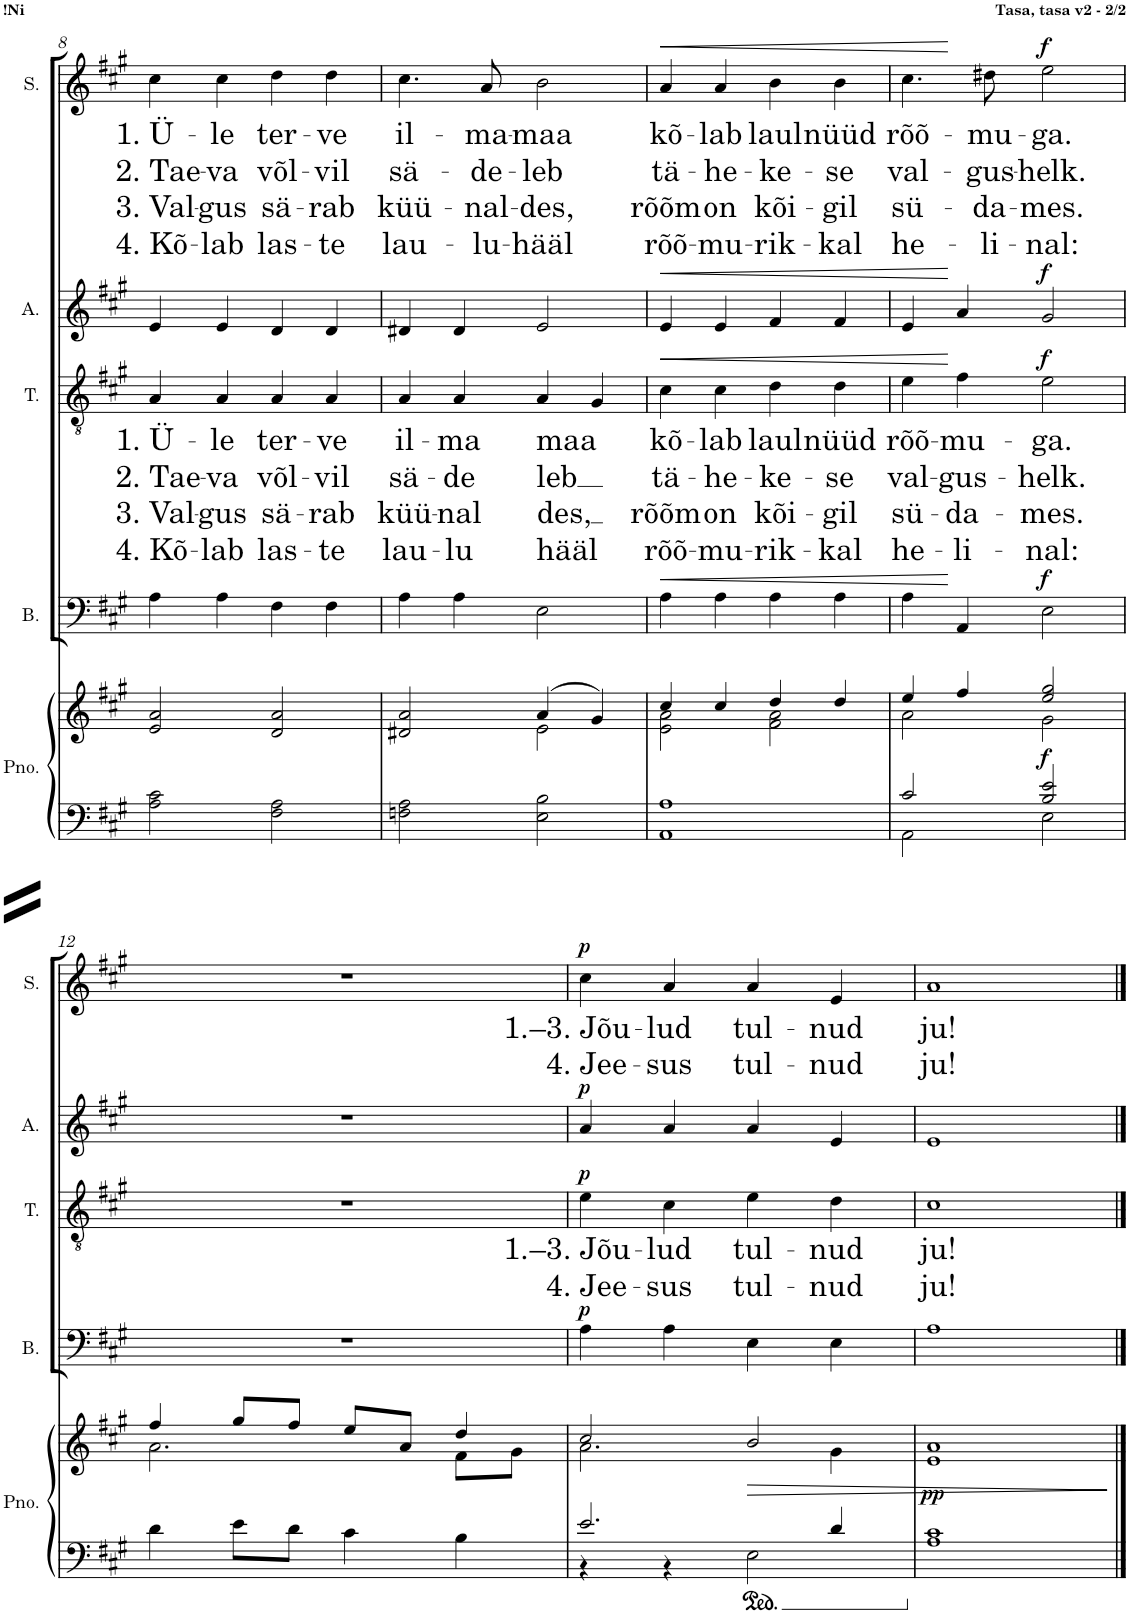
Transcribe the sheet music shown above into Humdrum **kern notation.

**kern	**kern	**dynam	**kern	**text	**text	**text	**text	**dynam	**kern	**text	**text	**text	**text	**dynam	**kern	**text	**text	**text	**text	**dynam	**kern	**text	**text	**text	**text	**dynam
*part5	*part5	*part5	*part4	*part4	*part4	*part4	*part4	*part4	*part3	*part3	*part3	*part3	*part3	*part3	*part2	*part2	*part2	*part2	*part2	*part2	*part1	*part1	*part1	*part1	*part1	*part1
*staff6	*staff5	*staff5/6	*staff4	*staff4	*staff4	*staff4	*staff4	*staff4	*staff3	*staff3	*staff3	*staff3	*staff3	*staff3	*staff2	*staff2	*staff2	*staff2	*staff2	*staff2	*staff1	*staff1	*staff1	*staff1	*staff1	*staff1
*I"Piano	*	*	*I"Bass	*	*	*	*	*	*I"Tenor	*	*	*	*	*	*I"Alto	*	*	*	*	*	*I"Soprano	*	*	*	*	*
*I'Pno.	*	*	*I'B.	*	*	*	*	*	*I'T.	*	*	*	*	*	*I'A.	*	*	*	*	*	*I'S.	*	*	*	*	*
!!LO:PB:g=z
*clefF4	*clefG2	*	*clefF4	*	*	*	*	*	*clefGv2	*	*	*	*	*	*clefG2	*	*	*	*	*	*clefG2	*	*	*	*	*
*k[f#c#g#]	*k[f#c#g#]	*	*k[f#c#g#]	*	*	*	*	*	*k[f#c#g#]	*	*	*	*	*	*k[f#c#g#]	*	*	*	*	*	*k[f#c#g#]	*	*	*	*	*
*M2/2	*M2/2	*	*M2/2	*	*	*	*	*	*M2/2	*	*	*	*	*	*M2/2	*	*	*	*	*	*M2/2	*	*	*	*	*
=8	=8	=8	=8	=8	=8	=8	=8	=8	=8	=8	=8	=8	=8	=8	=8	=8	=8	=8	=8	=8	=8	=8	=8	=8	=8	=8
!	!	!	!	!LO:LY:b	!LO:LY:b	!LO:LY:b	!LO:LY:b	!	!	!LO:LY:b	!LO:LY:b	!LO:LY:b	!LO:LY:b	!	!	!LO:LY:b	!LO:LY:b	!LO:LY:b	!LO:LY:b	!	!	!LO:LY:b	!LO:LY:b	!LO:LY:b	!LO:LY:b	!
2A\ 2c#\	2e/ 2a/	.	4A\	1. Ü-	2. Tae-	3. Val-	4. Kõ-	.	4A/	1. Ü-	2. Tae-	3. Val-	4. Kõ-	.	4e/	1. Ü-	2. Tae-	3. Val-	4. Kõ-	.	4cc#\	1. Ü-	2. Tae-	3. Val-	4. Kõ-	.
!	!	!	!	!LO:LY:b	!LO:LY:b	!LO:LY:b	!LO:LY:b	!	!	!LO:LY:b	!LO:LY:b	!LO:LY:b	!LO:LY:b	!	!	!LO:LY:b	!LO:LY:b	!LO:LY:b	!LO:LY:b	!	!	!LO:LY:b	!LO:LY:b	!LO:LY:b	!LO:LY:b	!
.	.	.	4A\	-le	-va	-gus	-lab	.	4A/	-le	-va	-gus	-lab	.	4e/	-le	-va	-gus	-lab	.	4cc#\	-le	-va	-gus	-lab	.
!	!	!	!	!LO:LY:b	!LO:LY:b	!LO:LY:b	!LO:LY:b	!	!	!LO:LY:b	!LO:LY:b	!LO:LY:b	!LO:LY:b	!	!	!LO:LY:b	!LO:LY:b	!LO:LY:b	!LO:LY:b	!	!	!LO:LY:b	!LO:LY:b	!LO:LY:b	!LO:LY:b	!
2F#\ 2A\	2d/ 2a/	.	4F#\	ter-	võl-	sä-	las-	.	4A/	ter-	võl-	sä-	las-	.	4d/	ter-	võl-	sä-	las-	.	4dd\	ter-	võl-	sä-	las-	.
!	!	!	!	!LO:LY:b	!LO:LY:b	!LO:LY:b	!LO:LY:b	!	!	!LO:LY:b	!LO:LY:b	!LO:LY:b	!LO:LY:b	!	!	!LO:LY:b	!LO:LY:b	!LO:LY:b	!LO:LY:b	!	!	!LO:LY:b	!LO:LY:b	!LO:LY:b	!LO:LY:b	!
.	.	.	4F#\	-ve	-vil	-rab	-te	.	4A/	-ve	-vil	-rab	-te	.	4d/	-ve	-vil	-rab	-te	.	4dd\	-ve	-vil	-rab	-te	.
=9	=9	=9	=9	=9	=9	=9	=9	=9	=9	=9	=9	=9	=9	=9	=9	=9	=9	=9	=9	=9	=9	=9	=9	=9	=9	=9
*	*^	*	*	*	*	*	*	*	*	*	*	*	*	*	*	*	*	*	*	*	*	*	*	*	*	*
!	!	!	!	!	!LO:LY:b	!LO:LY:b	!LO:LY:b	!LO:LY:b	!	!	!LO:LY:b	!LO:LY:b	!LO:LY:b	!LO:LY:b	!	!	!LO:LY:b	!LO:LY:b	!LO:LY:b	!LO:LY:b	!	!	!LO:LY:b	!LO:LY:b	!LO:LY:b	!LO:LY:b	!
2Fn\ 2A\	2d#X/ 2a/	2ryy	.	4A\	il-	sä-	küü-	lau-	.	4A/	il-	sä-	küü-	lau-	.	4d#X/	il-	sä-	küü-	lau-	.	4.cc#\	il-	sä-	küü-	lau-	.
!	!	!	!	!	!LO:LY:b	!LO:LY:b	!LO:LY:b	!LO:LY:b	!	!	!LO:LY:b	!LO:LY:b	!LO:LY:b	!LO:LY:b	!	!	!LO:LY:b	!LO:LY:b	!LO:LY:b	!LO:LY:b	!	!	!	!	!	!	!
.	.	.	.	4A\	-ma-	-de-	-nal-	-lu-	.	4A/	-ma	-de	-nal	-lu	.	4d#/	-ma-	-de-	-nal-	-lu-	.	.	.	.	.	.	.
!	!	!	!	!	!	!	!	!	!	!	!	!	!	!	!	!	!	!	!	!	!	!	!LO:LY:b	!LO:LY:b	!LO:LY:b	!LO:LY:b	!
.	.	.	.	.	.	.	.	.	.	.	.	.	.	.	.	.	.	.	.	.	.	8a/	-ma-	-de-	-nal-	-lu-	.
!	!	!	!	!	!LO:LY:b	!LO:LY:b	!LO:LY:b	!LO:LY:b	!	!	!LO:LY:b	!LO:LY:b	!LO:LY:b	!LO:LY:b	!	!	!LO:LY:b	!LO:LY:b	!LO:LY:b	!LO:LY:b	!	!	!LO:LY:b	!LO:LY:b	!LO:LY:b	!LO:LY:b	!
2E\ 2B\	(4a/	2e\	.	2E\	-maa	-leb	-des,	-hääl	.	4A/	-maa	-leb	-des,	-hääl	.	2e/	-maa	-leb	-des,	-hääl	.	2b\	-maa	-leb	-des,	-hääl	.
.	4g#/)	.	.	.	.	.	.	.	.	4G#/	.	.	.	.	.	.	.	.	.	.	.	.	.	.	.	.	.
=10	=10	=10	=10	=10	=10	=10	=10	=10	=10	=10	=10	=10	=10	=10	=10	=10	=10	=10	=10	=10	=10	=10	=10	=10	=10	=10	=10
*^	*	*	*	*	*	*	*	*	*	*	*	*	*	*	*	*	*	*	*	*	*	*	*	*	*	*	*
!	!	!	!	!	!	!LO:LY:b	!LO:LY:b	!LO:LY:b	!LO:LY:b	!LO:HP:b	!	!LO:LY:b	!LO:LY:b	!LO:LY:b	!LO:LY:b	!LO:HP:b	!	!LO:LY:b	!LO:LY:b	!LO:LY:b	!LO:LY:b	!LO:HP:b	!	!LO:LY:b	!LO:LY:b	!LO:LY:b	!LO:LY:b	!LO:HP:b
1A	1AA	4cc#/	2e\ 2a\	.	4A\	kõ-	tä-	rõõm	rõõ-	<	4c#\	kõ-	tä-	rõõm	rõõ-	<	4e/	kõ-	tä-	rõõm	rõõ-	<	4a/	kõ-	tä-	rõõm	rõõ-	<
!	!	!	!	!	!	!LO:LY:b	!LO:LY:b	!LO:LY:b	!LO:LY:b	!	!	!LO:LY:b	!LO:LY:b	!LO:LY:b	!LO:LY:b	!	!	!LO:LY:b	!LO:LY:b	!LO:LY:b	!LO:LY:b	!	!	!LO:LY:b	!LO:LY:b	!LO:LY:b	!LO:LY:b	!
.	.	4cc#/	.	.	4A\	-lab	-he-	on	-mu-	.	4c#\	-lab	-he-	on	-mu-	.	4e/	-lab	-he-	on	-mu-	.	4a/	-lab	-he-	on	-mu-	.
!	!	!	!	!	!	!LO:LY:b	!LO:LY:b	!LO:LY:b	!LO:LY:b	!	!	!LO:LY:b	!LO:LY:b	!LO:LY:b	!LO:LY:b	!	!	!LO:LY:b	!LO:LY:b	!LO:LY:b	!LO:LY:b	!	!	!LO:LY:b	!LO:LY:b	!LO:LY:b	!LO:LY:b	!
.	.	4dd/	2f#\ 2a\	.	4A\	laul	-ke-	kõi-	-rik-	.	4d\	laul	-ke-	kõi-	-rik-	.	4f#/	laul	-ke-	kõi-	-rik-	.	4b\	laul	-ke-	kõi-	-rik-	.
!	!	!	!	!	!	!LO:LY:b	!LO:LY:b	!LO:LY:b	!LO:LY:b	!	!	!LO:LY:b	!LO:LY:b	!LO:LY:b	!LO:LY:b	!	!	!LO:LY:b	!LO:LY:b	!LO:LY:b	!LO:LY:b	!	!	!LO:LY:b	!LO:LY:b	!LO:LY:b	!LO:LY:b	!
.	.	4dd/	.	.	4A\	nüüd	-se	-gil	-kal	.	4d\	nüüd	-se	-gil	-kal	.	4f#/	nüüd	-se	-gil	-kal	.	4b\	nüüd	-se	-gil	-kal	.
=11	=11	=11	=11	=11	=11	=11	=11	=11	=11	=11	=11	=11	=11	=11	=11	=11	=11	=11	=11	=11	=11	=11	=11	=11	=11	=11	=11	=11
!	!	!	!	!	!	!LO:LY:b	!LO:LY:b	!LO:LY:b	!LO:LY:b	!	!	!LO:LY:b	!LO:LY:b	!LO:LY:b	!LO:LY:b	!	!	!LO:LY:b	!LO:LY:b	!LO:LY:b	!LO:LY:b	!	!	!LO:LY:b	!LO:LY:b	!LO:LY:b	!LO:LY:b	!
2c#/	2AA\	4ee/	2a\	.	4A\	rõõ-	val-	sü-	he-	.	4e\	rõõ-	val-	sü-	he-	.	4e/	rõõ-	val-	sü-	he-	.	4.cc#\	rõõ-	val-	sü-	he-	.
!	!	!	!	!	!	!LO:LY:b	!LO:LY:b	!LO:LY:b	!LO:LY:b	!	!	!LO:LY:b	!LO:LY:b	!LO:LY:b	!LO:LY:b	!	!	!LO:LY:b	!LO:LY:b	!LO:LY:b	!LO:LY:b	!	!	!	!	!	!	!
.	.	4ff#/	.	.	4AA/	-mu-	-gus-	-da-	-li-	[	4f#\	-mu-	-gus-	-da-	-li-	[	4a/	-mu-	-gus-	-da-	-li-	[	.	.	.	.	.	.
!	!	!	!	!	!	!	!	!	!	!	!	!	!	!	!	!	!	!	!	!	!	!	!	!LO:LY:b	!LO:LY:b	!LO:LY:b	!LO:LY:b	!
.	.	.	.	.	.	.	.	.	.	.	.	.	.	.	.	.	.	.	.	.	.	.	8dd#X\	-mu-	-gus-	-da-	-li-	[
!	!	!	!	!LO:DY:b	!	!LO:LY:b	!LO:LY:b	!LO:LY:b	!LO:LY:b	!LO:DY:a	!	!LO:LY:b	!LO:LY:b	!LO:LY:b	!LO:LY:b	!LO:DY:a	!	!LO:LY:b	!LO:LY:b	!LO:LY:b	!LO:LY:b	!LO:DY:a	!	!LO:LY:b	!LO:LY:b	!LO:LY:b	!LO:LY:b	!LO:DY:a
2B/ 2e/	2E\	2ee/ 2gg#/	2g#\	f	2E\	-ga.	-helk.	-mes.	-nal:	f	2e\	-ga.	-helk.	-mes.	-nal:	f	2g#/	-ga.	-helk.	-mes.	-nal:	f	2ee\	-ga.	-helk.	-mes.	-nal:	f
*v	*v	*	*	*	*	*	*	*	*	*	*	*	*	*	*	*	*	*	*	*	*	*	*	*	*	*	*	*
!!LO:LB:g=z
=12	=12	=12	=12	=12	=12	=12	=12	=12	=12	=12	=12	=12	=12	=12	=12	=12	=12	=12	=12	=12	=12	=12	=12	=12	=12	=12	=12
4d\	4ff#/	2.a\	.	1r	.	.	.	.	.	1r	.	.	.	.	.	1r	.	.	.	.	.	1r	.	.	.	.	.
8e\L	8gg#/L	.	.	.	.	.	.	.	.	.	.	.	.	.	.	.	.	.	.	.	.	.	.	.	.	.	.
8d\J	8ff#/J	.	.	.	.	.	.	.	.	.	.	.	.	.	.	.	.	.	.	.	.	.	.	.	.	.	.
4c#\	8ee/L	.	.	.	.	.	.	.	.	.	.	.	.	.	.	.	.	.	.	.	.	.	.	.	.	.	.
.	8a/J	.	.	.	.	.	.	.	.	.	.	.	.	.	.	.	.	.	.	.	.	.	.	.	.	.	.
4B\	4dd/	8f#\L	.	.	.	.	.	.	.	.	.	.	.	.	.	.	.	.	.	.	.	.	.	.	.	.	.
.	.	8g#\J	.	.	.	.	.	.	.	.	.	.	.	.	.	.	.	.	.	.	.	.	.	.	.	.	.
=13	=13	=13	=13	=13	=13	=13	=13	=13	=13	=13	=13	=13	=13	=13	=13	=13	=13	=13	=13	=13	=13	=13	=13	=13	=13	=13	=13
*^	*	*	*	*	*	*	*	*	*	*	*	*	*	*	*	*	*	*	*	*	*	*	*	*	*	*	*
!	!	!	!	!	!	!LO:LY:b	!LO:LY:b	!	!	!LO:DY:a	!	!LO:LY:b	!LO:LY:b	!	!	!LO:DY:a	!	!LO:LY:b	!LO:LY:b	!	!	!LO:DY:a	!	!LO:LY:b	!LO:LY:b	!	!	!LO:DY:a
2.e/	4r	2cc#/	2.a\	.	4A\	1.–3. Jõu-	4. Jee-	.	.	p	4e\	1.–3. Jõu-	4. Jee-	.	.	p	4a/	1.–3. Jõu-	4. Jee-	.	.	p	4cc#\	1.–3. Jõu-	4. Jee-	.	.	p
!	!	!	!	!	!	!LO:LY:b	!LO:LY:b	!	!	!	!	!LO:LY:b	!LO:LY:b	!	!	!	!	!LO:LY:b	!LO:LY:b	!	!	!	!	!LO:LY:b	!LO:LY:b	!	!	!
.	4r	.	.	.	4A\	-lud	-sus	.	.	.	4c#\	-lud	-sus	.	.	.	4a/	-lud	-sus	.	.	.	4a/	-lud	-sus	.	.	.
!	!	!	!	!LO:HP:b	!	!LO:LY:b	!LO:LY:b	!	!	!	!	!LO:LY:b	!LO:LY:b	!	!	!	!	!LO:LY:b	!LO:LY:b	!	!	!	!	!LO:LY:b	!LO:LY:b	!	!	!
.	2E\	2b/	.	>	4E\	tul-	tul-	.	.	.	4e\	tul-	tul-	.	.	.	4a/	tul-	tul-	.	.	.	4a/	tul-	tul-	.	.	.
!	!	!	!	!	!	!LO:LY:b	!LO:LY:b	!	!	!	!	!LO:LY:b	!LO:LY:b	!	!	!	!	!LO:LY:b	!LO:LY:b	!	!	!	!	!LO:LY:b	!LO:LY:b	!	!	!
4d/	.	.	4g#\	.	4E\	-nud	-nud	.	.	.	4d\	-nud	-nud	.	.	.	4e/	-nud	-nud	.	.	.	4e/	-nud	-nud	.	.	.
=14	=14	=14	=14	=14	=14	=14	=14	=14	=14	=14	=14	=14	=14	=14	=14	=14	=14	=14	=14	=14	=14	=14	=14	=14	=14	=14	=14	=14
!	!	!	!	!LO:DY:b	!	!LO:LY:b	!LO:LY:b	!	!	!	!	!LO:LY:b	!LO:LY:b	!	!	!	!	!LO:LY:b	!LO:LY:b	!	!	!	!	!LO:LY:b	!LO:LY:b	!	!	!
1c#	1A	1a	1e	pp	1A	ju!	ju!	.	.	.	1c#	ju!	ju!	.	.	.	1e	ju!	ju!	.	.	.	1a	ju!	ju!	.	.	.
*v	*v	*	*	*	*	*	*	*	*	*	*	*	*	*	*	*	*	*	*	*	*	*	*	*	*	*	*	*
*	*v	*v	*	*	*	*	*	*	*	*	*	*	*	*	*	*	*	*	*	*	*	*	*	*	*	*	*
.	.	]	.	.	.	.	.	.	.	.	.	.	.	.	.	.	.	.	.	.	.	.	.	.	.	.
==	==	==	==	==	==	==	==	==	==	==	==	==	==	==	==	==	==	==	==	==	==	==	==	==	==	==
*-	*-	*-	*-	*-	*-	*-	*-	*-	*-	*-	*-	*-	*-	*-	*-	*-	*-	*-	*-	*-	*-	*-	*-	*-	*-	*-
